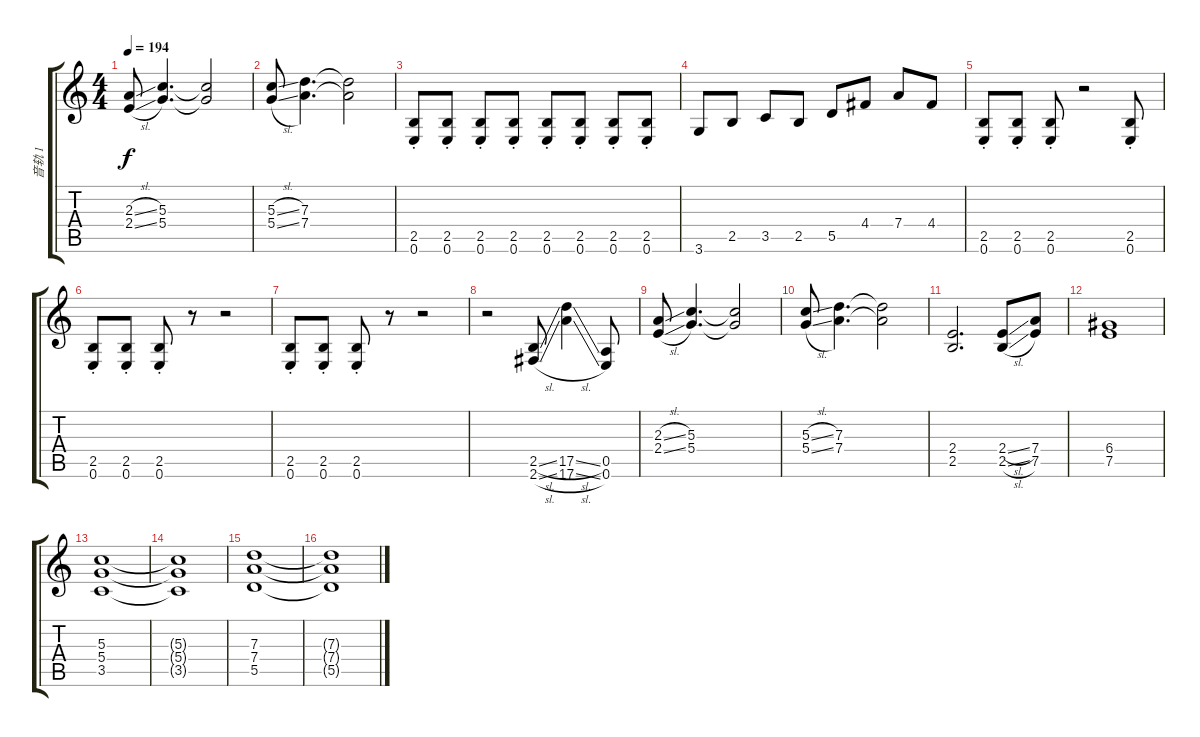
\track ("音轨 1" "音轨 1") {instrument distortionguitar}
\staff {score tabs}
\tuning (E4 B3 G3 D3 A2 E2) {hide}
\ts (4 4)
\tempo 194
\clef g2
\ks c
(2.3{sl} 2.4{sl}).8{dy f} (5.3 5.4).4{d} (5.3{t} 5.4{t}).2 |
(5.3{sl} 5.4{sl}).8 (7.3 7.4).4{d} (7.3{t} 7.4{t}).2 |
(2.5{st} 0.6{st}).8 (2.5{st} 0.6{st}).8 (2.5{st} 0.6{st}).8 (2.5{st} 0.6{st}).8 (2.5{st} 0.6{st}).8 (2.5{st} 0.6{st}).8 (2.5{st} 0.6{st}).8 (2.5{st} 0.6{st}).8 |
3.6.8{volume 16} 2.5.8 3.5.8 2.5.8 5.5.8 4.4.8 7.4.8 4.4.8 |
(2.5{st} 0.6{st}).8{volume 13} (2.5{st} 0.6{st}).8 (2.5{st} 0.6{st}).8 r.2 (2.5{st} 0.6{st}).8 |
(2.5{st} 0.6{st}).8 (2.5{st} 0.6{st}).8 (2.5{st} 0.6{st}).8 r.8 r.2 |
(2.5{st} 0.6{st}).8 (2.5{st} 0.6{st}).8 (2.5{st} 0.6{st}).8 r.8 r.2 |
r.2 (2.5{sl} 2.6{sl}).8 (17.5{sl} 17.6{sl}).4 (0.5 0.6).8 |
(2.3{sl} 2.4{sl}).8 (5.3 5.4).4{d} (5.3{t} 5.4{t}).2 |
(5.3{sl} 5.4{sl}).8 (7.3 7.4).4{d} (7.3{t} 7.4{t}).2 |
(2.4 2.5).2{d} (2.4{sl} 2.5{sl}).8 (7.4 7.5).8 |
(6.4 7.5).1 |
(5.3 5.4 3.5).1 |
(5.3{t} 5.4{t} 3.5{t}).1 |
(7.3 7.4 5.5).1 |
(7.3{t} 7.4{t} 5.5{t}).1
